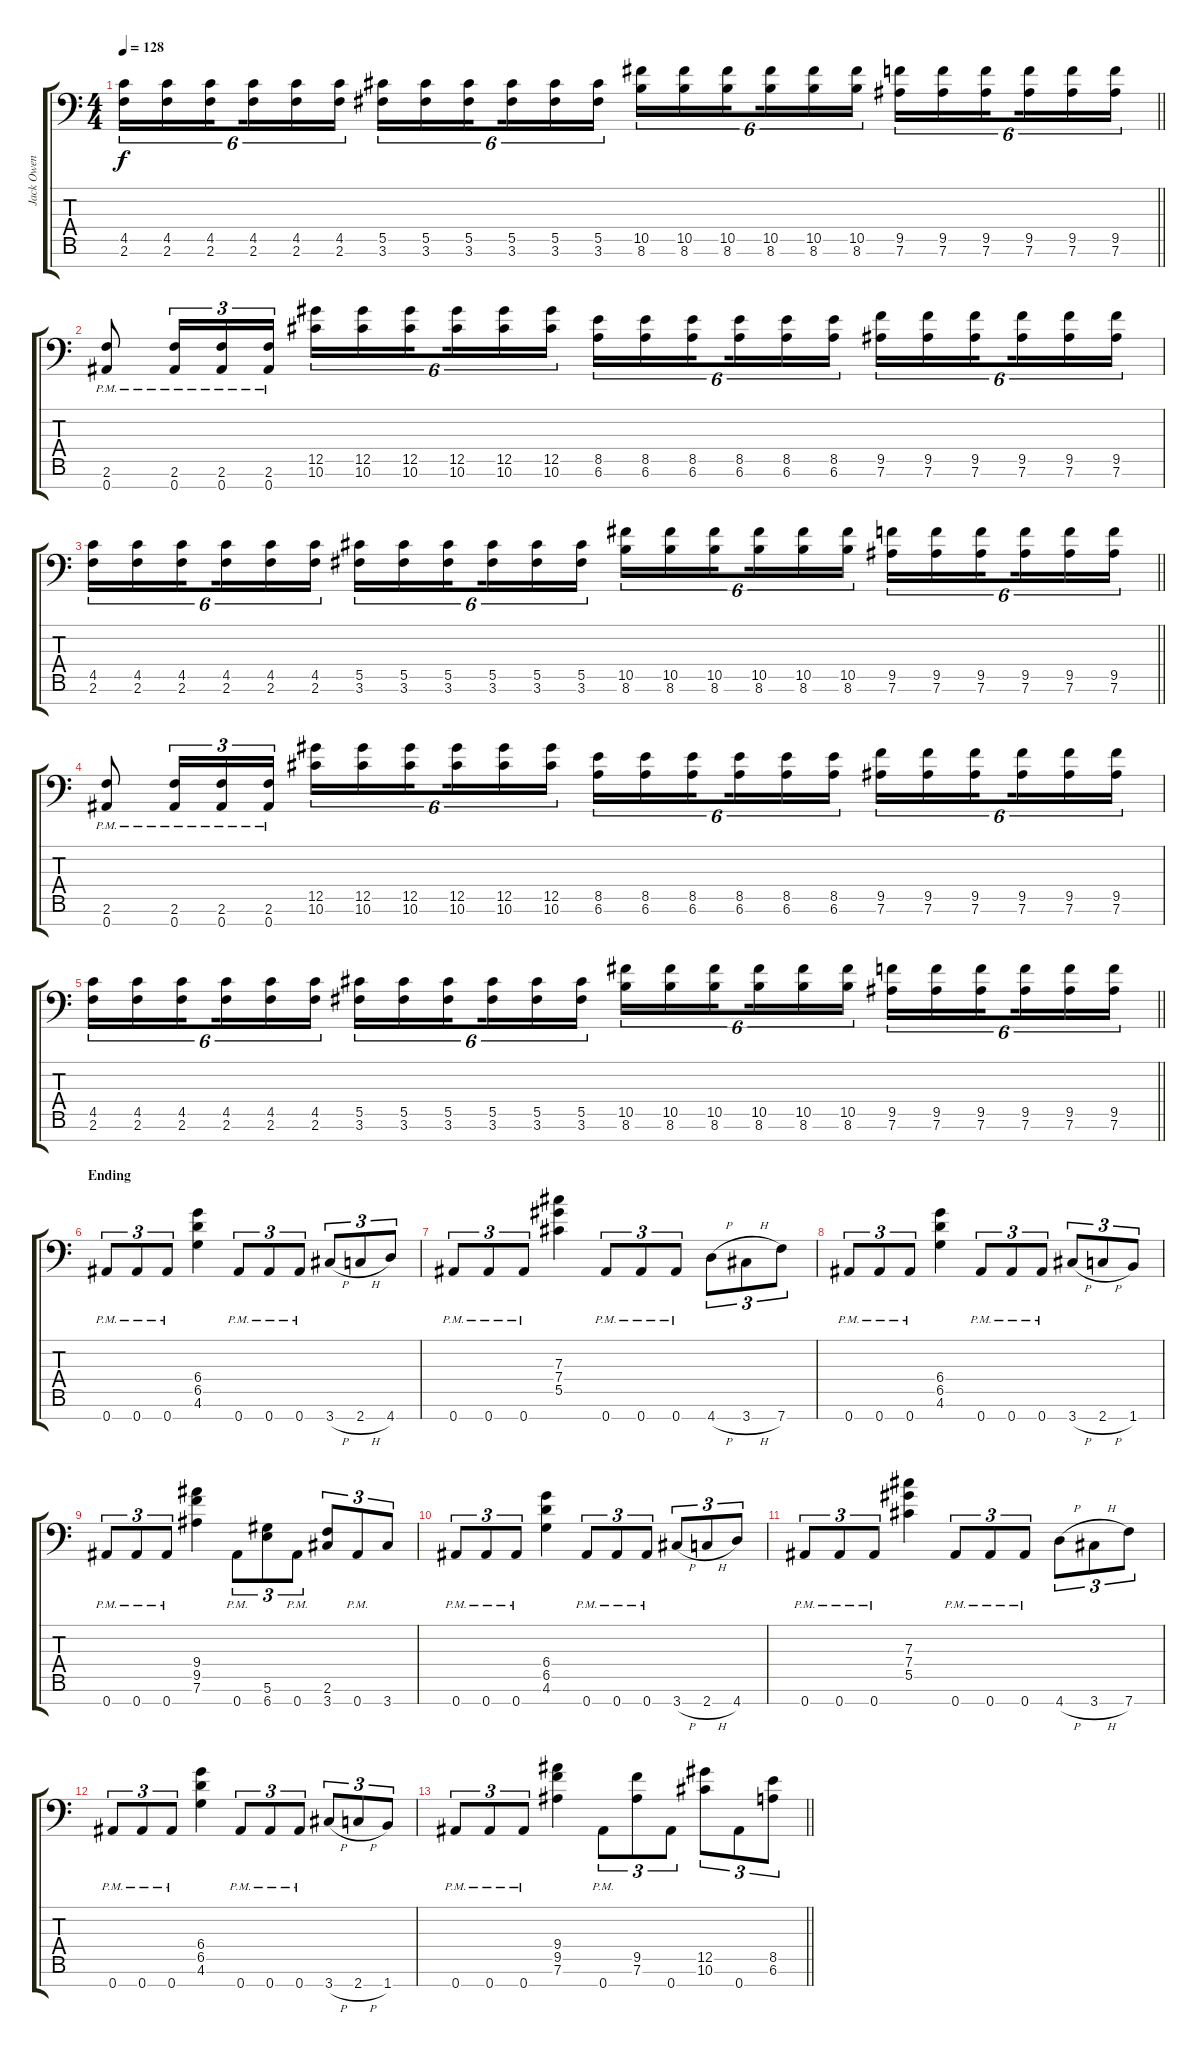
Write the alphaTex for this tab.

\track ("Jack Owen" "Jack Owen") {instrument distortionguitar}
\staff {score tabs}
\tuning (Eb4 Bb3 Gb3 Db3 Ab2 Eb2 Bb1) {hide}
\ts (4 4)
\tempo 128
\clef f4
\barLineRight lightlight
\ks c
(4.5 2.6).16{tu (6 4) dy f} (4.5 2.6).16{tu (6 4)} (4.5 2.6).16{tu (6 4) beam splitsecondary} (4.5 2.6).16{tu (6 4)} (4.5 2.6).16{tu (6 4)} (4.5 2.6).16{tu (6 4)} (5.5 3.6).16{tu (6 4)} (5.5 3.6).16{tu (6 4)} (5.5 3.6).16{tu (6 4) beam splitsecondary} (5.5 3.6).16{tu (6 4)} (5.5 3.6).16{tu (6 4)} (5.5 3.6).16{tu (6 4)} (10.5 8.6).16{tu (6 4)} (10.5 8.6).16{tu (6 4)} (10.5 8.6).16{tu (6 4) beam splitsecondary} (10.5 8.6).16{tu (6 4)} (10.5 8.6).16{tu (6 4)} (10.5 8.6).16{tu (6 4)} (9.5 7.6).16{tu (6 4)} (9.5 7.6).16{tu (6 4)} (9.5 7.6).16{tu (6 4) beam splitsecondary} (9.5 7.6).16{tu (6 4)} (9.5 7.6).16{tu (6 4)} (9.5 7.6).16{tu (6 4)} |
(2.6{pm} 0.7{pm}).8 (2.6{pm} 0.7{pm}).16{tu (3 2)} (2.6{pm} 0.7{pm}).16{tu (3 2)} (2.6{pm} 0.7{pm}).16{tu (3 2)} (12.5 10.6).16{tu (6 4)} (12.5 10.6).16{tu (6 4)} (12.5 10.6).16{tu (6 4) beam splitsecondary} (12.5 10.6).16{tu (6 4)} (12.5 10.6).16{tu (6 4)} (12.5 10.6).16{tu (6 4)} (8.5 6.6).16{tu (6 4)} (8.5 6.6).16{tu (6 4)} (8.5 6.6).16{tu (6 4) beam splitsecondary} (8.5 6.6).16{tu (6 4)} (8.5 6.6).16{tu (6 4)} (8.5 6.6).16{tu (6 4)} (9.5 7.6).16{tu (6 4)} (9.5 7.6).16{tu (6 4)} (9.5 7.6).16{tu (6 4) beam splitsecondary} (9.5 7.6).16{tu (6 4)} (9.5 7.6).16{tu (6 4)} (9.5 7.6).16{tu (6 4)} |
\barLineRight lightlight
(4.5 2.6).16{tu (6 4)} (4.5 2.6).16{tu (6 4)} (4.5 2.6).16{tu (6 4) beam splitsecondary} (4.5 2.6).16{tu (6 4)} (4.5 2.6).16{tu (6 4)} (4.5 2.6).16{tu (6 4)} (5.5 3.6).16{tu (6 4)} (5.5 3.6).16{tu (6 4)} (5.5 3.6).16{tu (6 4) beam splitsecondary} (5.5 3.6).16{tu (6 4)} (5.5 3.6).16{tu (6 4)} (5.5 3.6).16{tu (6 4)} (10.5 8.6).16{tu (6 4)} (10.5 8.6).16{tu (6 4)} (10.5 8.6).16{tu (6 4) beam splitsecondary} (10.5 8.6).16{tu (6 4)} (10.5 8.6).16{tu (6 4)} (10.5 8.6).16{tu (6 4)} (9.5 7.6).16{tu (6 4)} (9.5 7.6).16{tu (6 4)} (9.5 7.6).16{tu (6 4) beam splitsecondary} (9.5 7.6).16{tu (6 4)} (9.5 7.6).16{tu (6 4)} (9.5 7.6).16{tu (6 4)} |
(2.6{pm} 0.7{pm}).8 (2.6{pm} 0.7{pm}).16{tu (3 2)} (2.6{pm} 0.7{pm}).16{tu (3 2)} (2.6{pm} 0.7{pm}).16{tu (3 2)} (12.5 10.6).16{tu (6 4)} (12.5 10.6).16{tu (6 4)} (12.5 10.6).16{tu (6 4) beam splitsecondary} (12.5 10.6).16{tu (6 4)} (12.5 10.6).16{tu (6 4)} (12.5 10.6).16{tu (6 4)} (8.5 6.6).16{tu (6 4)} (8.5 6.6).16{tu (6 4)} (8.5 6.6).16{tu (6 4) beam splitsecondary} (8.5 6.6).16{tu (6 4)} (8.5 6.6).16{tu (6 4)} (8.5 6.6).16{tu (6 4)} (9.5 7.6).16{tu (6 4)} (9.5 7.6).16{tu (6 4)} (9.5 7.6).16{tu (6 4) beam splitsecondary} (9.5 7.6).16{tu (6 4)} (9.5 7.6).16{tu (6 4)} (9.5 7.6).16{tu (6 4)} |
\barLineRight lightlight
(4.5 2.6).16{tu (6 4)} (4.5 2.6).16{tu (6 4)} (4.5 2.6).16{tu (6 4) beam splitsecondary} (4.5 2.6).16{tu (6 4)} (4.5 2.6).16{tu (6 4)} (4.5 2.6).16{tu (6 4)} (5.5 3.6).16{tu (6 4)} (5.5 3.6).16{tu (6 4)} (5.5 3.6).16{tu (6 4) beam splitsecondary} (5.5 3.6).16{tu (6 4)} (5.5 3.6).16{tu (6 4)} (5.5 3.6).16{tu (6 4)} (10.5 8.6).16{tu (6 4)} (10.5 8.6).16{tu (6 4)} (10.5 8.6).16{tu (6 4) beam splitsecondary} (10.5 8.6).16{tu (6 4)} (10.5 8.6).16{tu (6 4)} (10.5 8.6).16{tu (6 4)} (9.5 7.6).16{tu (6 4)} (9.5 7.6).16{tu (6 4)} (9.5 7.6).16{tu (6 4) beam splitsecondary} (9.5 7.6).16{tu (6 4)} (9.5 7.6).16{tu (6 4)} (9.5 7.6).16{tu (6 4)} |
\section ("" "Ending")
0.7{pm}.8{tu (3 2)} 0.7{pm}.8{tu (3 2)} 0.7{pm}.8{tu (3 2)} (6.4 6.5 4.6).4 0.7{pm}.8{tu (3 2)} 0.7{pm}.8{tu (3 2)} 0.7{pm}.8{tu (3 2)} 3.7{h}.8{tu (3 2)} 2.7{h}.8{tu (3 2)} 4.7.8{tu (3 2)} |
0.7{pm}.8{tu (3 2)} 0.7{pm}.8{tu (3 2)} 0.7{pm}.8{tu (3 2)} (7.3 7.4 5.5).4 0.7{pm}.8{tu (3 2)} 0.7{pm}.8{tu (3 2)} 0.7{pm}.8{tu (3 2)} 4.7{h}.8{tu (3 2)} 3.7{h}.8{tu (3 2)} 7.7.8{tu (3 2)} |
0.7{pm}.8{tu (3 2)} 0.7{pm}.8{tu (3 2)} 0.7{pm}.8{tu (3 2)} (6.4 6.5 4.6).4 0.7{pm}.8{tu (3 2)} 0.7{pm}.8{tu (3 2)} 0.7{pm}.8{tu (3 2)} 3.7{h}.8{tu (3 2)} 2.7{h}.8{tu (3 2)} 1.7.8{tu (3 2)} |
0.7{pm}.8{tu (3 2)} 0.7{pm}.8{tu (3 2)} 0.7{pm}.8{tu (3 2)} (9.4 9.5 7.6).4 0.7{pm}.8{tu (3 2)} (5.6 6.7).8{tu (3 2)} 0.7{pm}.8{tu (3 2)} (2.6 3.7).8{tu (3 2)} 0.7{pm}.8{tu (3 2)} 3.7.8{tu (3 2)} |
0.7{pm}.8{tu (3 2)} 0.7{pm}.8{tu (3 2)} 0.7{pm}.8{tu (3 2)} (6.4 6.5 4.6).4 0.7{pm}.8{tu (3 2)} 0.7{pm}.8{tu (3 2)} 0.7{pm}.8{tu (3 2)} 3.7{h}.8{tu (3 2)} 2.7{h}.8{tu (3 2)} 4.7.8{tu (3 2)} |
0.7{pm}.8{tu (3 2)} 0.7{pm}.8{tu (3 2)} 0.7{pm}.8{tu (3 2)} (7.3 7.4 5.5).4 0.7{pm}.8{tu (3 2)} 0.7{pm}.8{tu (3 2)} 0.7{pm}.8{tu (3 2)} 4.7{h}.8{tu (3 2)} 3.7{h}.8{tu (3 2)} 7.7.8{tu (3 2)} |
0.7{pm}.8{tu (3 2)} 0.7{pm}.8{tu (3 2)} 0.7{pm}.8{tu (3 2)} (6.4 6.5 4.6).4 0.7{pm}.8{tu (3 2)} 0.7{pm}.8{tu (3 2)} 0.7{pm}.8{tu (3 2)} 3.7{h}.8{tu (3 2)} 2.7{h}.8{tu (3 2)} 1.7.8{tu (3 2)} |
\barLineRight lightlight
0.7{pm}.8{tu (3 2)} 0.7{pm}.8{tu (3 2)} 0.7{pm}.8{tu (3 2)} (9.4 9.5 7.6).4 0.7{pm}.8{tu (3 2)} (9.5 7.6).8{tu (3 2)} 0.7.8{tu (3 2)} (12.5 10.6).8{tu (3 2)} 0.7.8{tu (3 2)} (8.5 6.6).8{tu (3 2)}
